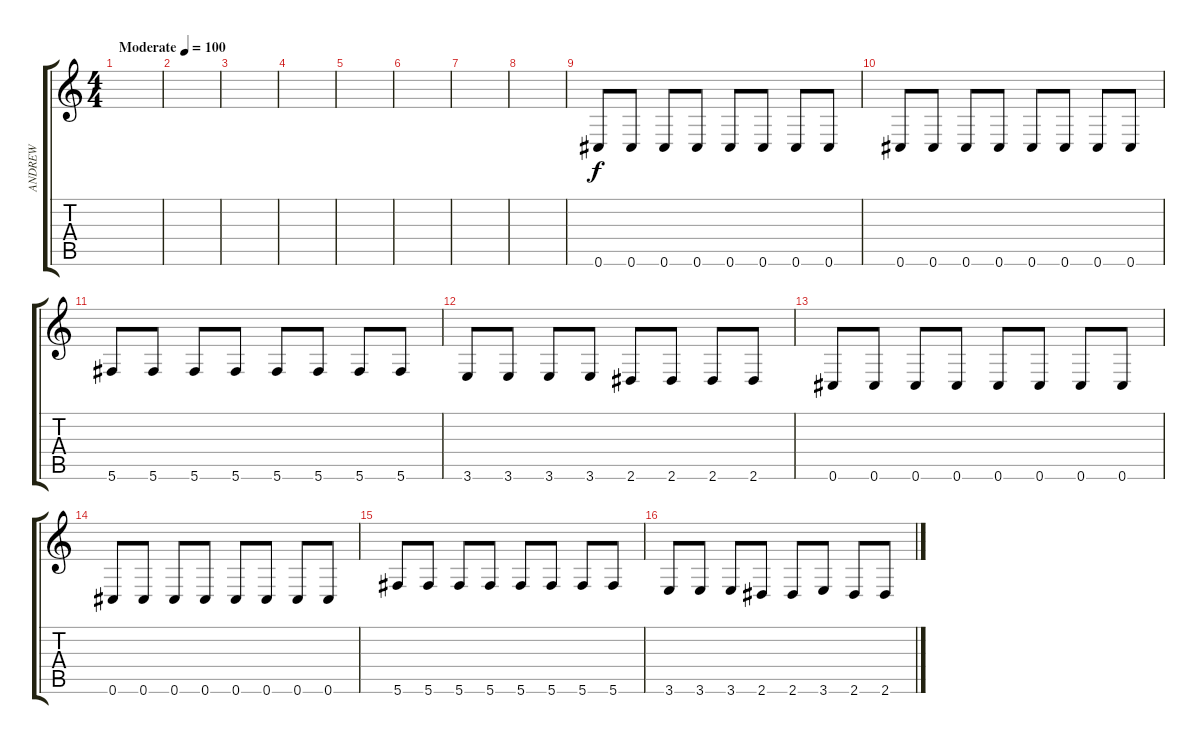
\track ("ANDREW" "ANDREW") {instrument electricbasspick}
\staff {score tabs}
\tuning (Eb4 Bb3 Gb3 Db3 Ab2 Db2) {hide}
\ts (4 4)
\tempo (100 "Moderate")
\clef g2
\ks c
|
|
|
|
|
|
|
|
0.6.8 0.6.8 0.6.8 0.6.8 0.6.8 0.6.8 0.6.8 0.6.8 |
0.6.8 0.6.8 0.6.8 0.6.8 0.6.8 0.6.8 0.6.8 0.6.8 |
5.6.8 5.6.8 5.6.8 5.6.8 5.6.8 5.6.8 5.6.8 5.6.8 |
3.6.8 3.6.8 3.6.8 3.6.8 2.6.8 2.6.8 2.6.8 2.6.8 |
0.6.8 0.6.8 0.6.8 0.6.8 0.6.8 0.6.8 0.6.8 0.6.8 |
0.6.8 0.6.8 0.6.8 0.6.8 0.6.8 0.6.8 0.6.8 0.6.8 |
5.6.8 5.6.8 5.6.8 5.6.8 5.6.8 5.6.8 5.6.8 5.6.8 |
3.6.8 3.6.8 3.6.8 2.6.8 2.6.8 3.6.8 2.6.8 2.6.8
